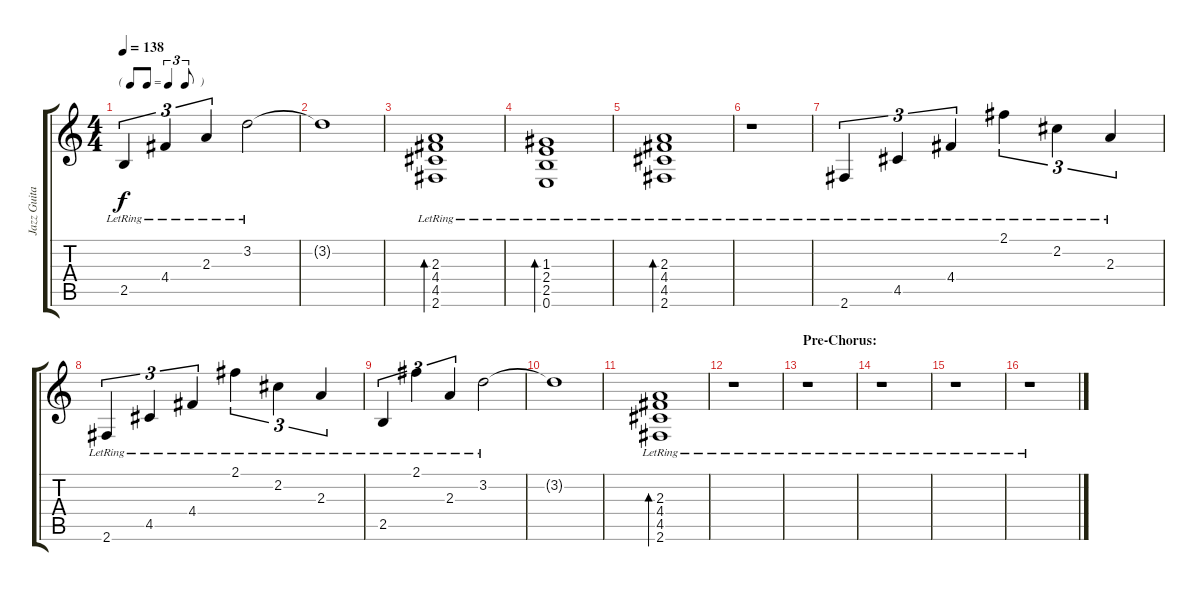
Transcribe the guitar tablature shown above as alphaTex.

\track ("Jazz Guitar" "Jazz Guita") {instrument electricguitarjazz}
\staff {score tabs}
\tuning (E4 B3 G3 D3 A2 E2) {hide}
\ts (4 4)
\tf triplet8th
\tempo 138
\clef g2
\ks c
2.5{lr}.4{tu (3 2) dy f} 4.4{lr}.4{tu (3 2)} 2.3{lr}.4{tu (3 2)} 3.2{lr}.2 |
3.2{t}.1 |
(2.3{lr} 4.4{lr} 4.5{lr} 2.6{lr}).1{bd 480} |
(1.3{lr} 2.4{lr} 2.5{lr} 0.6{lr}).1{bd 480} |
(2.3{lr} 4.4{lr} 4.5{lr} 2.6{lr}).1{bd 480} |
r.1 |
2.6{lr}.4{tu (3 2)} 4.5{lr}.4{tu (3 2)} 4.4{lr}.4{tu (3 2)} 2.1{lr}.4{tu (3 2)} 2.2{lr}.4{tu (3 2)} 2.3{lr}.4{tu (3 2)} |
2.6{lr}.4{tu (3 2)} 4.5{lr}.4{tu (3 2)} 4.4{lr}.4{tu (3 2)} 2.1{lr}.4{tu (3 2)} 2.2{lr}.4{tu (3 2)} 2.3{lr}.4{tu (3 2)} |
2.5{lr}.4{tu (3 2)} 2.1{lr}.4{tu (3 2)} 2.3{lr}.4{tu (3 2)} 3.2{lr}.2 |
3.2{t}.1 |
(2.3{lr} 4.4{lr} 4.5{lr} 2.6{lr}).1{bd 480} |
r.1 |
\section ("" "Pre-Chorus:")
r.1 |
r.1 |
r.1 |
r.1
